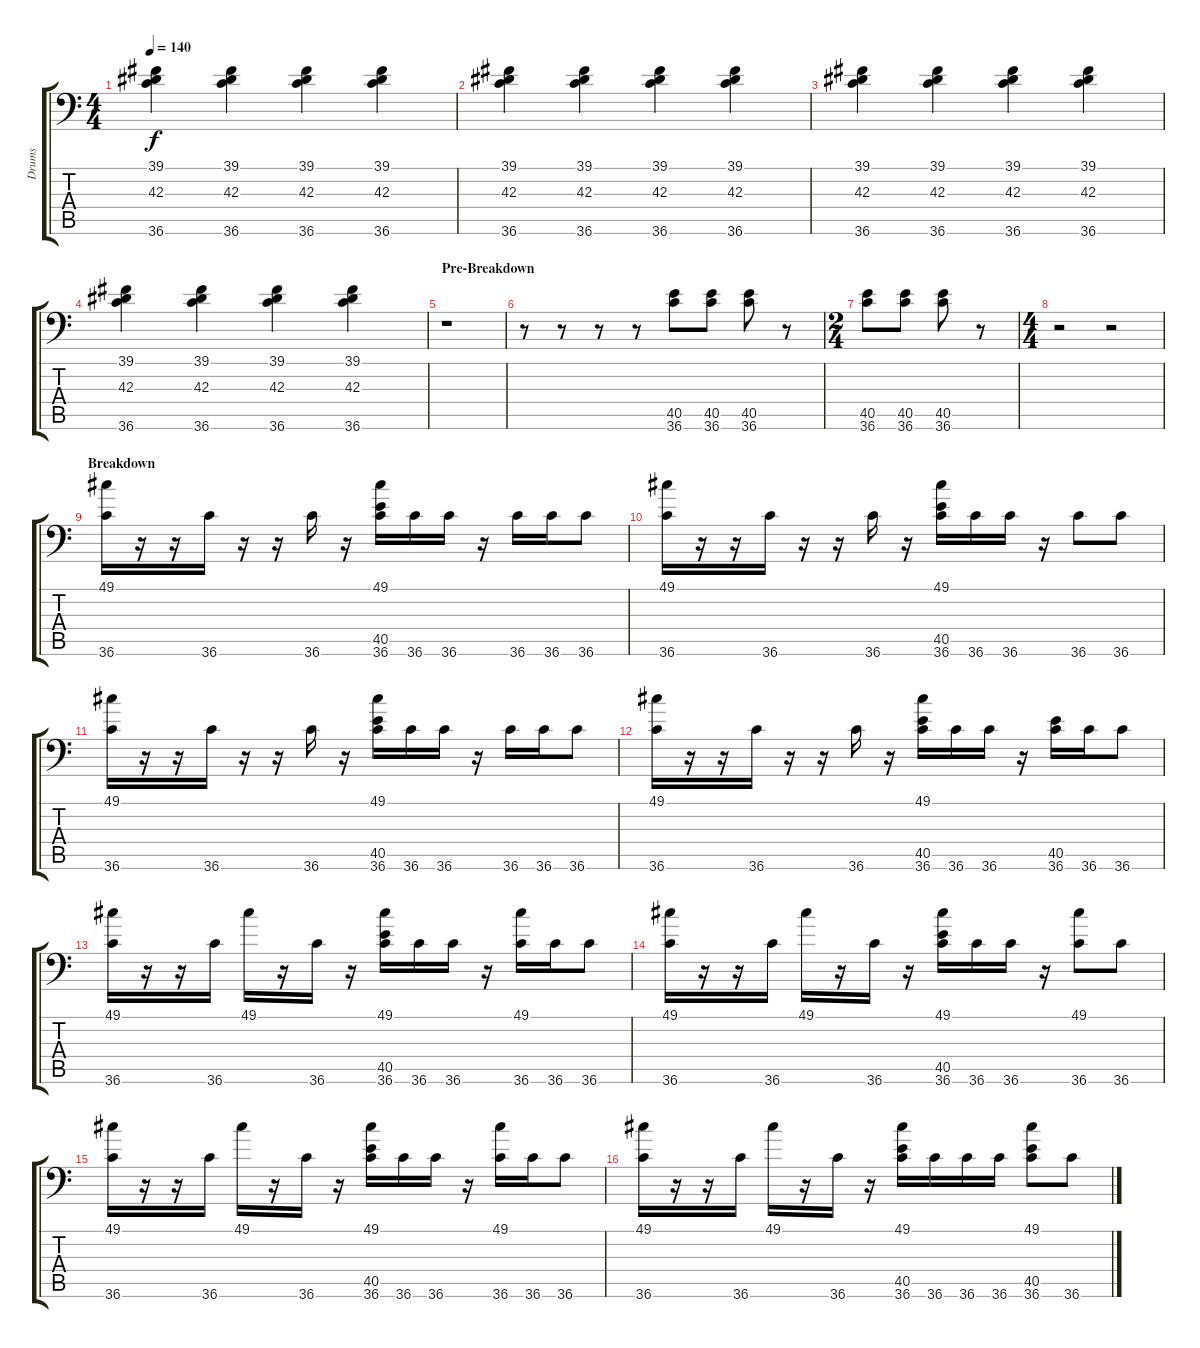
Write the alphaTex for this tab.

\track ("Drums" "Drums") {instrument acousticgrandpiano}
\staff {score tabs}
\tuning (C-1 C-1 C-1 C-1 C-1 C-1) {hide}
\ts (4 4)
\tempo 140
\clef f4
\ks c
(39.1 42.3 36.6).4{dy f} (39.1 42.3 36.6).4 (39.1 42.3 36.6).4 (39.1 42.3 36.6).4 |
(39.1 42.3 36.6).4 (39.1 42.3 36.6).4 (39.1 42.3 36.6).4 (39.1 42.3 36.6).4 |
(39.1 42.3 36.6).4 (39.1 42.3 36.6).4 (39.1 42.3 36.6).4 (39.1 42.3 36.6).4 |
(39.1 42.3 36.6).4 (39.1 42.3 36.6).4 (39.1 42.3 36.6).4 (39.1 42.3 36.6).4 |
\section ("" "Pre-Breakdown")
r.1 |
r.8 r.8 r.8 r.8 (40.5 36.6).8 (40.5 36.6).8 (40.5 36.6).8 r.8 |
\ts (2 4)
(40.5 36.6).8 (40.5 36.6).8 (40.5 36.6).8 r.8 |
\ts (4 4)
r.2 r.2 |
\section ("" "Breakdown")
(49.1 36.6).16 r.16 r.16 36.6.16 r.16 r.16 36.6.16 r.16 (49.1 40.5 36.6).16 36.6.16 36.6.16 r.16 36.6.16 36.6.16 36.6.8 |
(49.1 36.6).16 r.16 r.16 36.6.16 r.16 r.16 36.6.16 r.16 (49.1 40.5 36.6).16 36.6.16 36.6.16 r.16 36.6.8 36.6.8 |
(49.1 36.6).16 r.16 r.16 36.6.16 r.16 r.16 36.6.16 r.16 (49.1 40.5 36.6).16 36.6.16 36.6.16 r.16 36.6.16 36.6.16 36.6.8 |
(49.1 36.6).16 r.16 r.16 36.6.16 r.16 r.16 36.6.16 r.16 (49.1 40.5 36.6).16 36.6.16 36.6.16 r.16 (40.5 36.6).16 36.6.16 36.6.8 |
(49.1 36.6).16 r.16 r.16 36.6.16 49.1.16 r.16 36.6.16 r.16 (49.1 40.5 36.6).16 36.6.16 36.6.16 r.16 (49.1 36.6).16 36.6.16 36.6.8 |
(49.1 36.6).16 r.16 r.16 36.6.16 49.1.16 r.16 36.6.16 r.16 (49.1 40.5 36.6).16 36.6.16 36.6.16 r.16 (49.1 36.6).8 36.6.8 |
(49.1 36.6).16 r.16 r.16 36.6.16 49.1.16 r.16 36.6.16 r.16 (49.1 40.5 36.6).16 36.6.16 36.6.16 r.16 (49.1 36.6).16 36.6.16 36.6.8 |
(49.1 36.6).16 r.16 r.16 36.6.16 49.1.16 r.16 36.6.16 r.16 (49.1 40.5 36.6).16 36.6.16 36.6.16 36.6.16 (49.1 40.5 36.6).8 36.6.8
